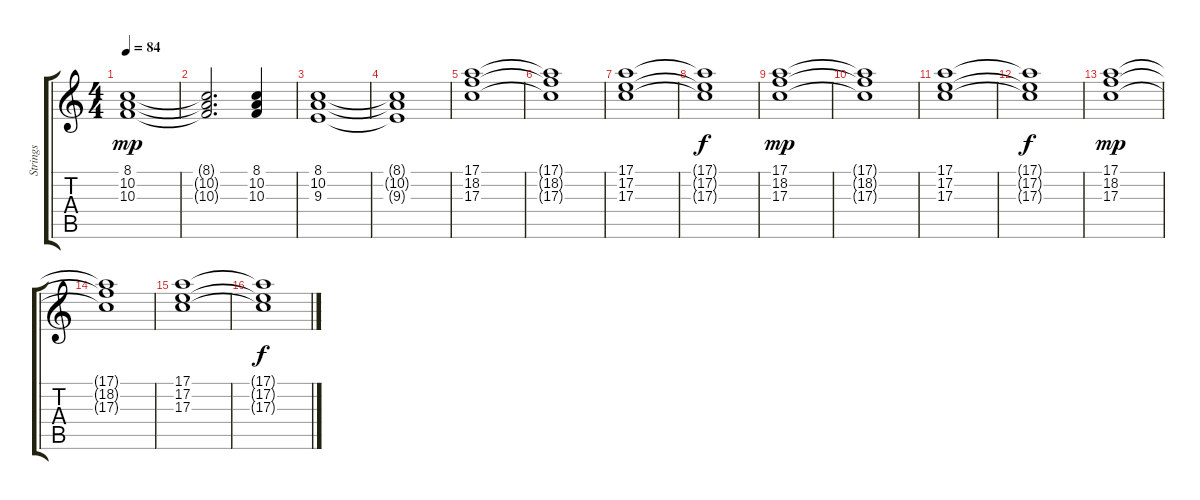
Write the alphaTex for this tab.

\track ("Strings" "Strings") {instrument stringensemble1}
\staff {score tabs}
\tuning (E4 B3 G3 D3 A2 E2) {hide}
\ts (4 4)
\tempo 84
\clef g2
\ks c
(8.1 10.2 10.3).1{dy mp} |
(8.1{t} 10.2{t} 10.3{t}).2{d} (8.1 10.2 10.3).4 |
(8.1 10.2 9.3).1 |
(8.1{t} 10.2{t} 9.3{t}).1 |
(17.1 18.2 17.3).1 |
(17.1{t} 18.2{t} 17.3{t}).1 |
(17.1 17.2 17.3).1 |
(17.1{t} 17.2{t} 17.3{t}).1{dy f} |
(17.1 18.2 17.3).1{dy mp} |
(17.1{t} 18.2{t} 17.3{t}).1 |
(17.1 17.2 17.3).1 |
(17.1{t} 17.2{t} 17.3{t}).1{dy f} |
(17.1 18.2 17.3).1{dy mp} |
(17.1{t} 18.2{t} 17.3{t}).1 |
(17.1 17.2 17.3).1 |
(17.1{t} 17.2{t} 17.3{t}).1{dy f}
